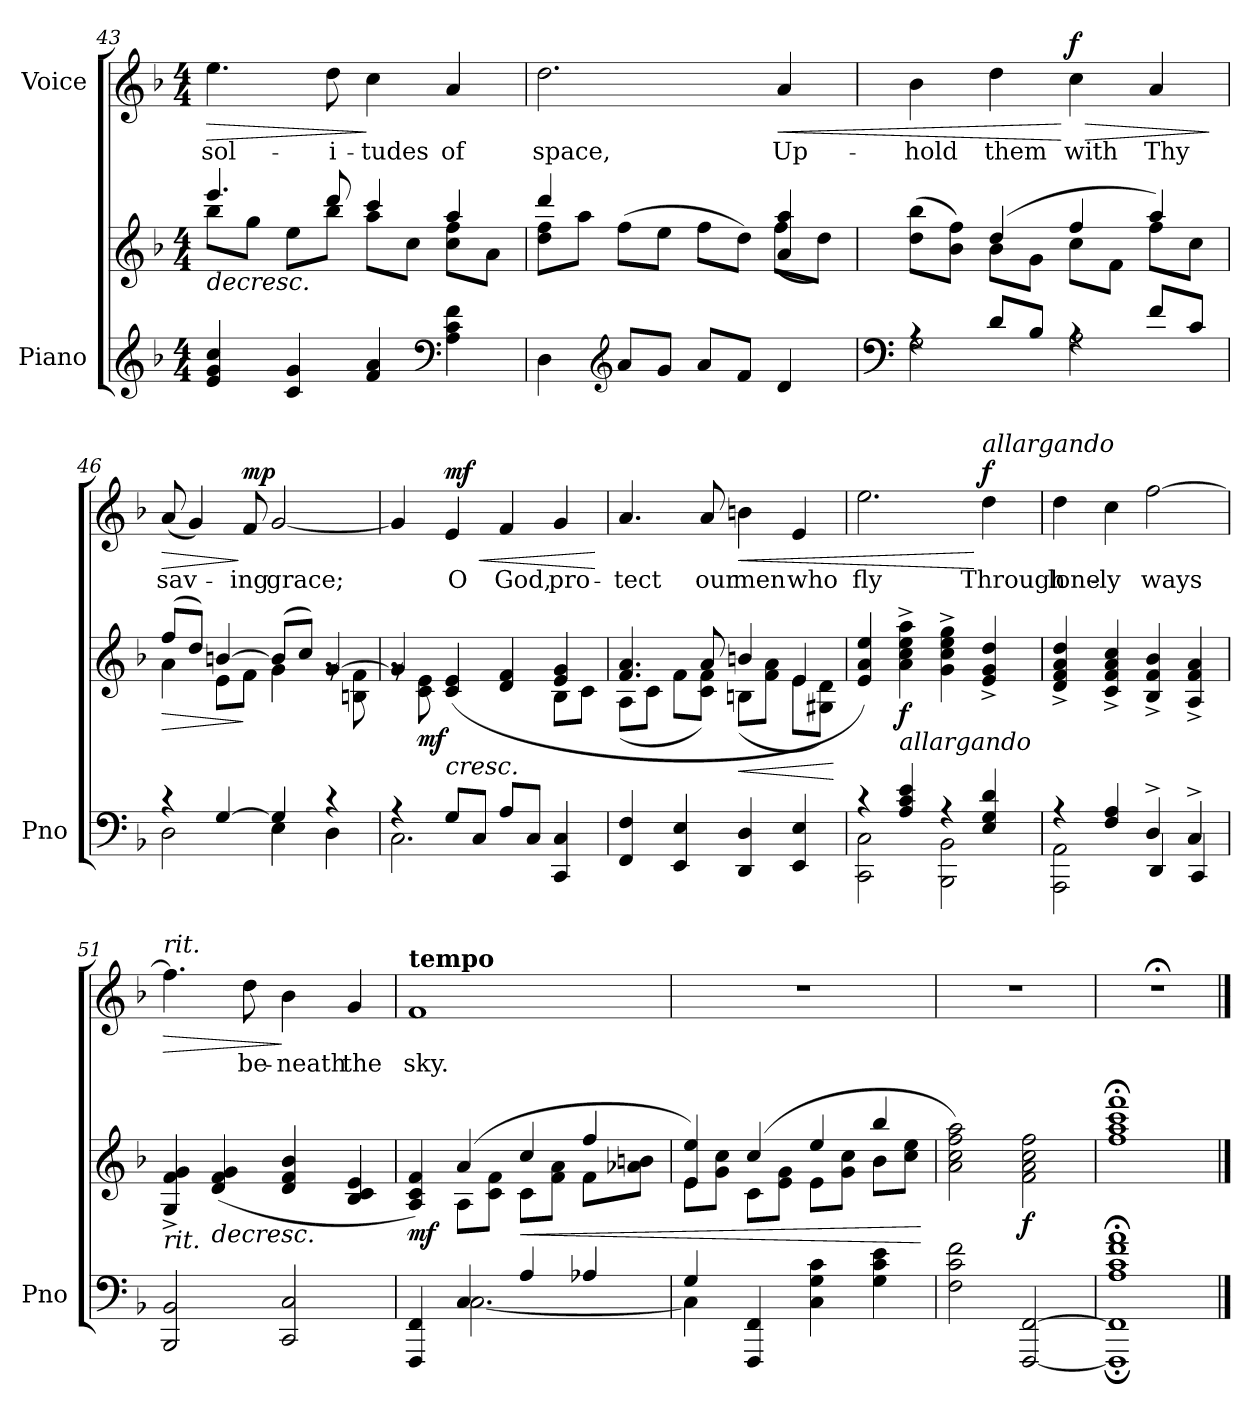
**kern	**kern	**dynam	**kern	**text	**dynam
*part2	*part2	*part2	*part1	*part1	*part1
*staff3	*staff2	*staff2/3	*staff1	*staff1	*staff1
*I"Piano	*	*	*I"Voice	*	*
*I'Pno	*	*	*	*	*
!!LO:PB:g=z
*clefG2	*clefG2	*	*clefG2	*	*
*k[b-]	*k[b-]	*	*k[b-]	*	*
*M4/4	*M4/4	*	*M4/4	*	*
=43	=43	=43	=43	=43	=43
!	!	!LO:HP:b	!	!LO:LY:b	!LO:HP:b
*	*^	*	*	*	*
4e/ 4g/ 4cc/	4.eee/	8bb-\L	>	4.ee\	sol-	>
.	.	8gg\J	.	.	.	.
4c/ 4g/	.	8ee\L	.	.	.	.
!	!	!	!	!	!LO:LY:b	!
.	8ddd/	8bb-\J	.	8dd\	-i-	.
!	!	!	!	!	!LO:LY:b	!
4f/ 4a/	4ccc/	8aa\L	.	4cc\	-tudes	]
.	.	8cc\J	.	.	.	.
*clefF4	*	*	*	*	*	*
!	!	!	!	!	!LO:LY:b	!
4A\ 4c\ 4f\	4aa/	8cc\ 8ff\L	.	4a/	of	.
.	.	8a\J	.	.	.	.
=44	=44	=44	=44	=44	=44	=44
!	!	!	!	!	!LO:LY:b	!
4D\	4ddd/	8dd\ 8ff\L	.	2.dd\	space,	.
.	.	8aa\J	.	.	.	.
*clefG2	*	*	*	*	*	*
8a/L	4rffyy	(>8ff\L	.	.	.	.
8g/J	.	8ee\J	.	.	.	.
8a/L	4rffyy	8ff\L	.	.	.	.
8f/J	.	8dd\J)	.	.	.	.
!	!	!	!	!	!LO:LY:b	!LO:HP:b
4d/	4a/ 4aa/	(>8ff\L	.	4a/	Up-	<
.	.	8dd\J)	.	.	.	.
=45	=45	=45	=45	=45	=45	=45
*clefF4	*	*	*	*	*	*
*^	*	*	*	*	*	*
!	!	!	!	!	!	!LO:LY:b	!
4rA	2G\	4rcccyy	(>8dd\ 8bb-\L	.	4b-\	-hold	.
.	.	.	8b-\ 8ff\J)	.	.	.	.
!	!	!	!	!	!	!LO:LY:b	!
8d/L	.	(>4dd/	8b-\L	.	4dd\	them	.
8B-/J	.	.	8g\J	.	.	.	.
!	!	!	!	!	!	!LO:LY:b	!LO:HP:n=1:b
!	!	!	!	!	!	!	!LO:DY:n=1:a
4rA	2A\	4ff/	8cc\L	.	4cc\	with	[ > f
.	.	.	8f\J	.	.	.	.
!	!	!	!	!	!	!LO:LY:b	!
8f/L	.	4aa/)	8ff\L	.	4a/	Thy	.
8c/J	.	.	8cc\J	.	.	.	.
*v	*v	*	*	*	*	*	*
*	*v	*v	*	*	*	*
.	.	.	.	.	]
!!LO:LB:g=z
=46	=46	=46	=46	=46	=46
*^	*	*	*	*	*
!	!	!	!LO:HP:b	!	!LO:LY:b	!LO:HP:b
*	*	*^	*	*	*	*
4r	2D\	(>8ff/L	4a\	>	(<8a/	sav-	>
.	.	8dd/J)	.	.	4g/)	.	.
[4G/	.	[4bn/	8e\L	.	.	.	.
!	!	!	!	!	!	!LO:LY:b	!LO:DY:n=1:a
.	.	.	8f\J	]	8f/	-ing	] mp
!	!	!	!	!	!	!LO:LY:b	!
4G/]	4E\	(>8b/L]	4g\	.	[2g/	grace;	.
.	.	8cc/J)	.	.	.	.	.
4r	4D\	[4g/	8rg	.	.	.	.
.	.	.	8Bn\ 8f\	.	.	.	.
=47	=47	=47	=47	=47	=47	=47	=47
4r	2.C\	4g/]	8rg	.	4g/]	.	.
!	!	!	!	!LO:DY:b	!	!	!
.	.	.	8c\ 8e\	mf	.	.	.
!	!	!	!	!LO:HP:b	!	!LO:LY:b	!LO:HP:b
!	!	!	!	!	!	!	!LO:DY:n=1:a
8G/L	.	(>4c/ 4e/	2ryy	<	4e/	O	< mf
8C/J	.	.	.	.	.	.	.
!	!	!	!	!	!	!LO:LY:b	!
8A/L	.	4d/ 4f/	.	.	4f/	God,	.
8C/J	.	.	.	.	.	.	.
!	!	!	!	!	!	!LO:LY:b	!
4CC/ 4C/	4ryy	4e/ 4g/	8B-\L	]	4g/	pro-	.
.	.	.	8c\J	.	.	.	.
*v	*v	*	*	*	*	*	*
*	*v	*v	*	*	*	*
.	.	.	.	.	[
=48	=48	=48	=48	=48	=48
*	*^	*	*	*	*
!	!	!	!	!	!LO:LY:b	!
4FF/ 4F/	4.f/ 4.a/	(<8A\L	.	4.a/	-tect	.
.	.	8c\J	.	.	.	.
4EE/ 4E/	.	8f\L	.	.	.	.
!	!	!	!	!	!LO:LY:b	!
.	8a/	8c\ 8f\J)	.	8a/	our	.
!	!	!	!LO:HP:b	!	!LO:LY:b	!LO:HP:b
4DD/ 4D/	4bn/	(<8Bn\L	<	4bn\	men	<
.	.	8f\ 8a\J	.	.	.	.
!	!	!	!	!	!LO:LY:b	!
4EE/ 4E/	4e/	8e\L	.	4e/	who	.
.	.	8G#X\ 8d\J)	.	.	.	.
*	*v	*v	*	*	*	*
.	.	[	.	.	.
!!LO:LB:g=z
=49	=49	=49	=49	=49	=49
*^	*	*	*	*	*
!	!	!	!	!	!LO:LY:b	!
*	*	*	*	*^	*	*
4r	2CC\ 2C\	4e/ 4a/ 4ee/)	.	2.ee\	4ryy	fly	.
*	*	*	*	*MM110	*	*	*
!	!	!LO:TX:b:i:t=allargando	!	!	!	!	!
!	!	!	!LO:DY:b	!	!	!	!
4A/ 4c/ 4e/	.	4a\^ 4cc\^ 4ee\^ 4aa\^	f	.	2.ryy	.	.
4r	2BBB-\ 2BB-\	4g\^ 4cc\^ 4ee\^ 4gg\^	.	.	.	.	.
!	!	!	!	!LO:TX:a:i:t=allargando	!	!	!
!	!	!	!	!	!	!LO:LY:b	!LO:DY:n=1:a
4E/ 4G/ 4d/	.	4e/^ 4g/^ 4dd/^	.	4dd\	.	Through	[ f
=50	=50	=50	=50	=50	=50	=50	=50
!	!	!	!	!	!	!LO:LY:b	!
*	*	*	*	*v	*v	*	*
4r	2AAA\ 2AA\	4d/^ 4f/^ 4a/^ 4dd/^	.	4dd\	lone-	.
!	!	!	!	!	!LO:LY:b	!
4F/ 4A/	.	4c/^ 4f/^ 4a/^ 4cc/^	.	4cc\	-ly	.
!	!	!	!	!	!LO:LY:b	!
4D^/	4DD/	4B-/^ 4f/^ 4b-/^	.	[2ff\	ways	.
4C^/	4CC/	4A/^ 4f/^ 4a/^	.	.	.	.
*v	*v	*	*	*	*	*
=51	=51	=51	=51	=51	=51
*	*	*	*MM100	*	*
*^	*	*	*	*	*
!	!	!	!	!LO:TX:a:i:t=rit.	!	!
!	!	!LO:TX:b:i:t=rit.	!	!	!	!
!	!	!	!	!	!	!LO:HP:b
*v	*v	*	*	*	*	*
2BBB-/ 2BB-/	4G/^ 4f/^ 4g/^	.	4.ff\]	.	>
!	!	!LO:HP:b	!	!	!
.	(>4d/ 4f/ 4g/	>	.	.	.
!	!	!	!	!LO:LY:b	!
.	.	.	8dd\	be-	.
!	!	!	!	!LO:LY:b	!
2CC/ 2C/	4d/ 4f/ 4b-/	.	4b-\	-neath	]
!	!	!	!	!LO:LY:b	!
.	4B-/ 4c/ 4e/	[	4g/	the	.
!!LO:LB:g=z
=52	=52	=52	=52	=52	=52
*	*	*	*MM114	*	*
*^	*^	*	*	*	*
!	!	!	!	!	!LO:TX:a:B:t=tempo	!	!
!	!	!	!	!LO:DY:b	!	!LO:LY:b	!
4FFF/ 4FF/	4ryy	4A/ 4c/ 4f/)	4ryy	mf	1f	sky.	.
4C/	[2.C\	(>4a/	8A\L	.	.	.	.
.	.	.	8c\ 8f\J	.	.	.	.
!	!	!	!	!LO:HP:b	!	!	!
4A/	.	4cc/	8c\L	<	.	.	.
.	.	.	8f\ 8a\J	.	.	.	.
4A-X/	.	4ff/	8f\L	.	.	.	.
.	.	.	8a-X\ 8bn\J	.	.	.	.
=53	=53	=53	=53	=53	=53	=53	=53
4G/	4C\]	4e/ 4ee/)	8e\L	.	1r	.	.
.	.	.	8g\ 8cc\J	.	.	.	.
4FFF/ 4FF/	2.ryy	(>4cc/	8c\L	]	.	.	.
.	.	.	8e\ 8g\J	.	.	.	.
4C\ 4G\ 4c\	.	4ee/	8e\L	.	.	.	.
.	.	.	8g\ 8cc\J	.	.	.	.
4G\ 4c\ 4e\	.	4bb-/	8b-\L	.	.	.	.
.	.	.	8cc\ 8ee\J	.	.	.	.
*v	*v	*	*	*	*	*	*
*	*v	*v	*	*	*	*
.	.	[	.	.	.
=54	=54	=54	=54	=54	=54
2F\ 2c\ 2f\	2a\ 2cc\ 2ff\ 2aa\)	.	1r	.	.
!	!	!LO:DY:b	!	!	!
[2FFF/ [2FF/	2f\ 2a\ 2cc\ 2ff\	f	.	.	.
=55	=55	=55	=55	=55	=55
*^	*	*	*	*	*
1A;< 1c;< 1f;< 1a;<	1FFF]; 1FF];	1ff;< 1aa;< 1ccc;< 1fff;<	.	1r;<	.	.
*v	*v	*	*	*	*	*
==	==	==	==	==	==
*-	*-	*-	*-	*-	*-
